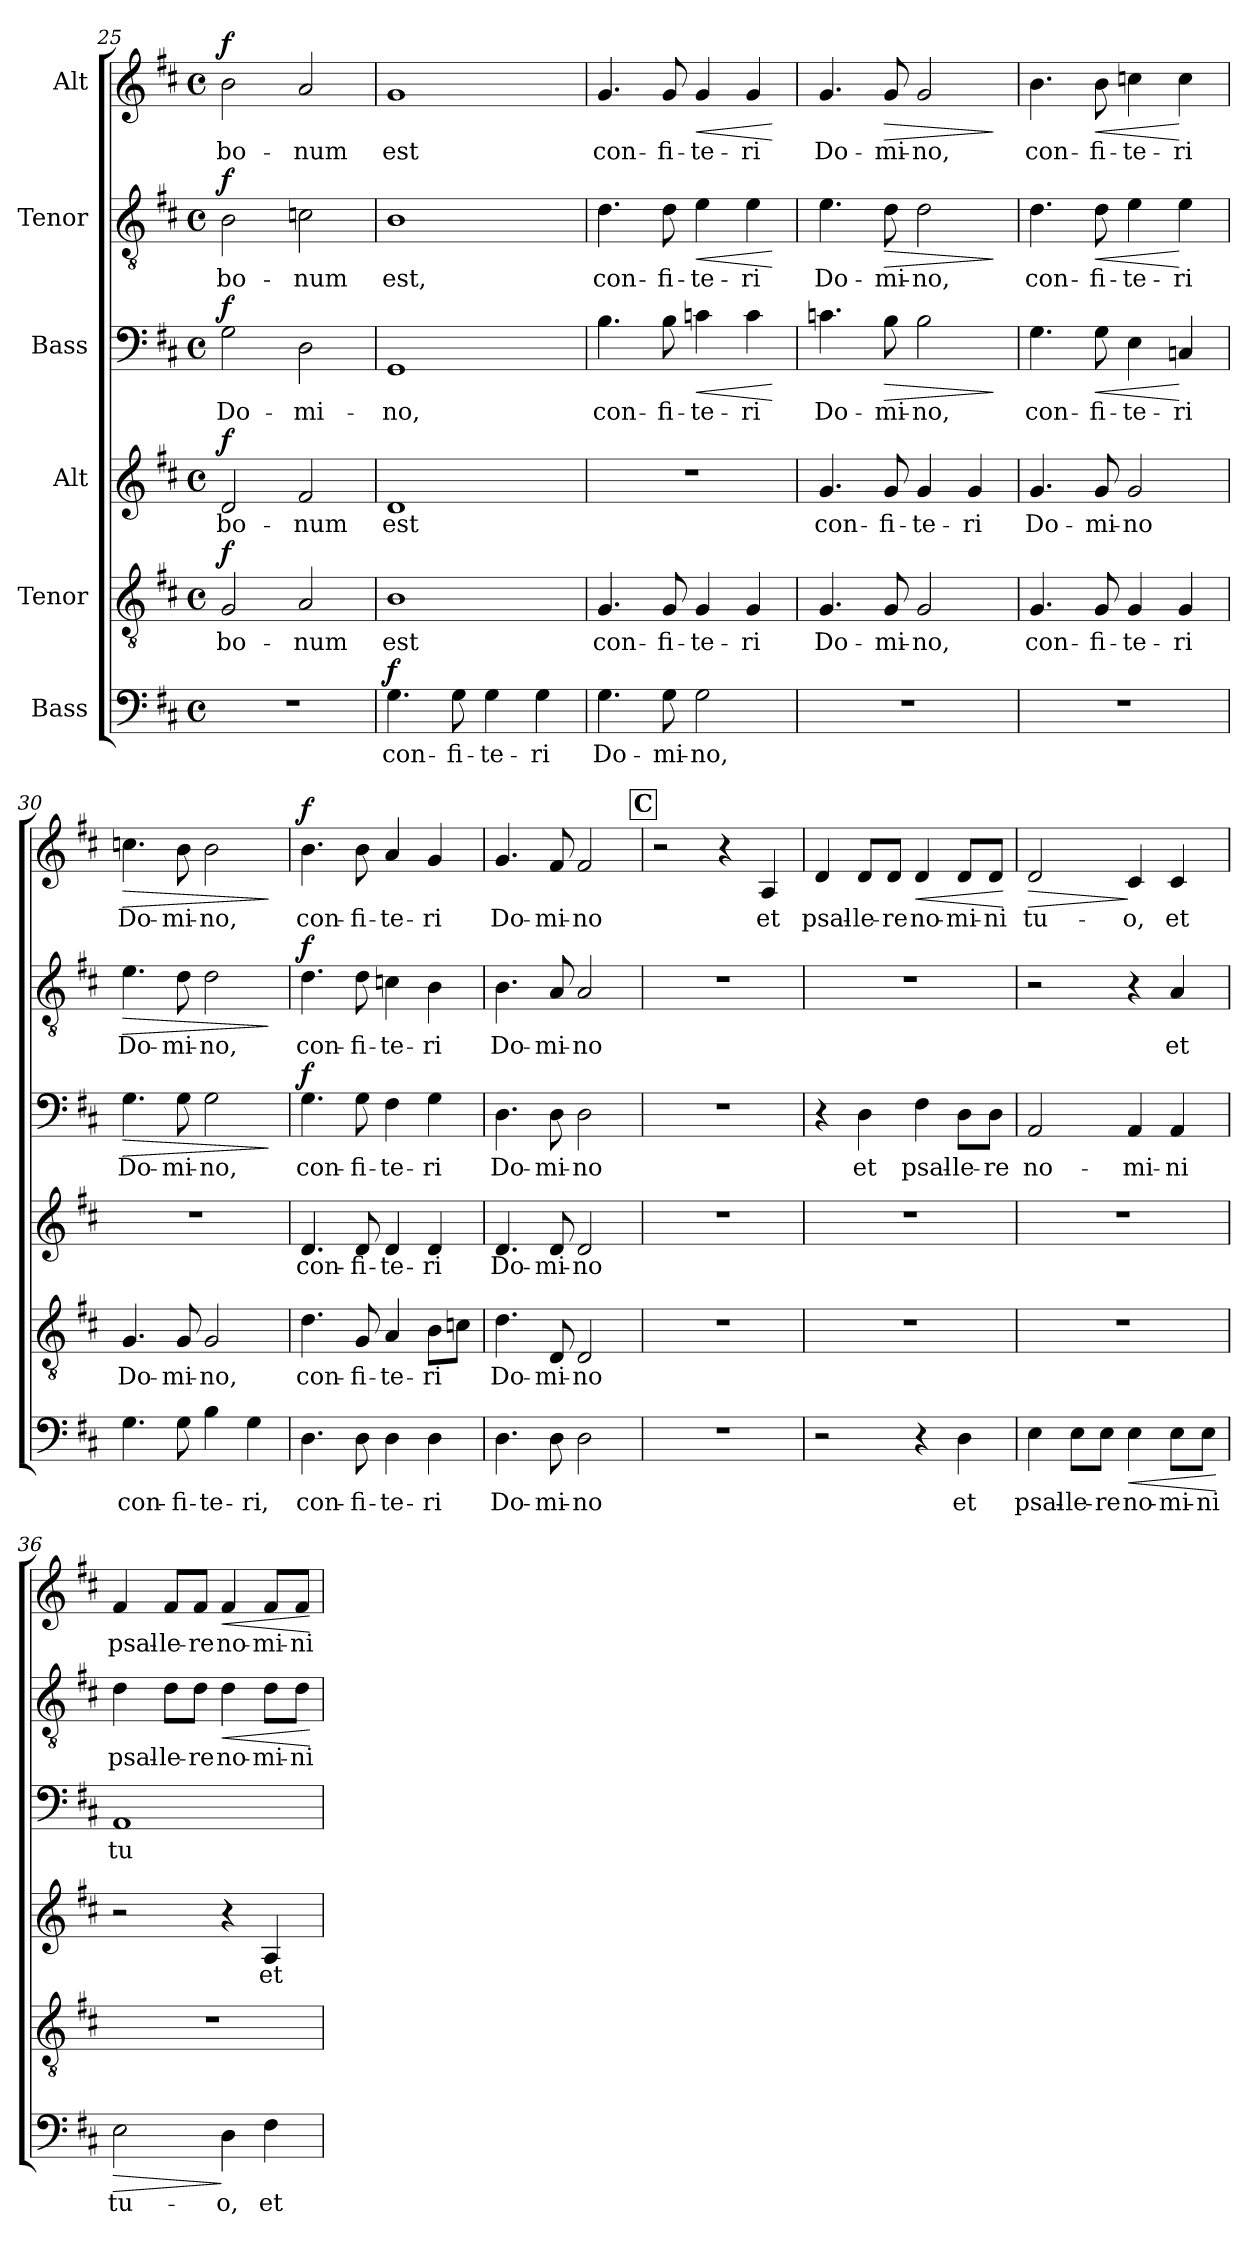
**kern	**text	**dynam	**kern	**text	**dynam	**kern	**text	**dynam	**kern	**text	**dynam	**kern	**text	**dynam	**kern	**text	**dynam
*part6	*part6	*part6	*part5	*part5	*part5	*part4	*part4	*part4	*part3	*part3	*part3	*part2	*part2	*part2	*part1	*part1	*part1
*staff6	*staff6	*staff6	*staff5	*staff5	*staff5	*staff4	*staff4	*staff4	*staff3	*staff3	*staff3	*staff2	*staff2	*staff2	*staff1	*staff1	*staff1
*I"Bass	*	*	*I"Tenor	*	*	*I"Alt	*	*	*I"Bass	*	*	*I"Tenor	*	*	*I"Alt	*	*
*clefF4	*	*	*clefGv2	*	*	*clefG2	*	*	*clefF4	*	*	*clefGv2	*	*	*clefG2	*	*
*k[f#c#]	*	*	*k[f#c#]	*	*	*k[f#c#]	*	*	*k[f#c#]	*	*	*k[f#c#]	*	*	*k[f#c#]	*	*
*M4/4	*	*	*M4/4	*	*	*M4/4	*	*	*M4/4	*	*	*M4/4	*	*	*M4/4	*	*
*met(c)	*	*	*met(c)	*	*	*met(c)	*	*	*met(c)	*	*	*met(c)	*	*	*met(c)	*	*
=25	=25	=25	=25	=25	=25	=25	=25	=25	=25	=25	=25	=25	=25	=25	=25	=25	=25
!	!	!	!	!LO:LY:b	!LO:DY:a	!	!LO:LY:b	!LO:DY:a	!	!LO:LY:b	!LO:DY:a	!	!LO:LY:b	!LO:DY:a	!	!LO:LY:b	!LO:DY:a
1r	.	.	2G/	bo-	f	2d/	bo-	f	2G\	Do-	f	2B\	bo-	f	2b\	bo-	f
!	!	!	!	!LO:LY:b	!	!	!LO:LY:b	!	!	!LO:LY:b	!	!	!LO:LY:b	!	!	!LO:LY:b	!
.	.	.	2A/	-num	.	2f#/	-num	.	2D\	-mi-	.	2cn\	-num	.	2a/	-num	.
!!LO:PB:g=z
=26	=26	=26	=26	=26	=26	=26	=26	=26	=26	=26	=26	=26	=26	=26	=26	=26	=26
!	!LO:LY:b	!LO:DY:a	!	!LO:LY:b	!	!	!LO:LY:b	!	!	!LO:LY:b	!	!	!LO:LY:b	!	!	!LO:LY:b	!
4.G\	con-	f	1B	est	.	1d	est	.	1GG	-no,	.	1B	est,	.	1g	est	.
!	!LO:LY:b	!	!	!	!	!	!	!	!	!	!	!	!	!	!	!	!
8G\	-fi-	.	.	.	.	.	.	.	.	.	.	.	.	.	.	.	.
!	!LO:LY:b	!	!	!	!	!	!	!	!	!	!	!	!	!	!	!	!
4G\	-te-	.	.	.	.	.	.	.	.	.	.	.	.	.	.	.	.
!	!LO:LY:b	!	!	!	!	!	!	!	!	!	!	!	!	!	!	!	!
4G\	-ri	.	.	.	.	.	.	.	.	.	.	.	.	.	.	.	.
=27	=27	=27	=27	=27	=27	=27	=27	=27	=27	=27	=27	=27	=27	=27	=27	=27	=27
!	!LO:LY:b	!	!	!LO:LY:b	!	!	!	!	!	!LO:LY:b	!	!	!LO:LY:b	!	!	!LO:LY:b	!
4.G\	Do-	.	4.G/	con-	.	1r	.	.	4.B\	con-	.	4.d\	con-	.	4.g/	con-	.
!	!LO:LY:b	!	!	!LO:LY:b	!	!	!	!	!	!LO:LY:b	!	!	!LO:LY:b	!	!	!LO:LY:b	!
8G\	-mi-	.	8G/	-fi-	.	.	.	.	8B\	-fi-	.	8d\	-fi-	.	8g/	-fi-	.
!	!LO:LY:b	!	!	!LO:LY:b	!	!	!	!	!	!LO:LY:b	!LO:HP:b	!	!LO:LY:b	!LO:HP:b	!	!LO:LY:b	!LO:HP:b
2G\	-no,	.	4G/	-te-	.	.	.	.	4cn\	-te-	<	4e\	-te-	<	4g/	-te-	<
!	!	!	!	!LO:LY:b	!	!	!	!	!	!LO:LY:b	!	!	!LO:LY:b	!	!	!LO:LY:b	!
.	.	.	4G/	-ri	.	.	.	.	4c\	-ri	.	4e\	-ri	.	4g/	-ri	.
.	.	.	.	.	.	.	.	.	.	.	[	.	.	[	.	.	[
=28	=28	=28	=28	=28	=28	=28	=28	=28	=28	=28	=28	=28	=28	=28	=28	=28	=28
!	!	!	!	!LO:LY:b	!	!	!LO:LY:b	!	!	!LO:LY:b	!	!	!LO:LY:b	!	!	!LO:LY:b	!
1r	.	.	4.G/	Do-	.	4.g/	con-	.	4.cn\	Do-	.	4.e\	Do-	.	4.g/	Do-	.
!	!	!	!	!LO:LY:b	!	!	!LO:LY:b	!	!	!LO:LY:b	!LO:HP:b	!	!LO:LY:b	!LO:HP:b	!	!LO:LY:b	!LO:HP:b
.	.	.	8G/	-mi-	.	8g/	-fi-	.	8B\	-mi-	>	8d\	-mi-	>	8g/	-mi-	>
!	!	!	!	!LO:LY:b	!	!	!LO:LY:b	!	!	!LO:LY:b	!	!	!LO:LY:b	!	!	!LO:LY:b	!
.	.	.	2G/	-no,	.	4g/	-te-	.	2B\	-no,	.	2d\	-no,	.	2g/	-no,	.
!	!	!	!	!	!	!	!LO:LY:b	!	!	!	!	!	!	!	!	!	!
.	.	.	.	.	.	4g/	-ri	.	.	.	.	.	.	.	.	.	.
.	.	.	.	.	.	.	.	.	.	.	]	.	.	]	.	.	]
=29	=29	=29	=29	=29	=29	=29	=29	=29	=29	=29	=29	=29	=29	=29	=29	=29	=29
!	!	!	!	!LO:LY:b	!	!	!LO:LY:b	!	!	!LO:LY:b	!	!	!LO:LY:b	!	!	!LO:LY:b	!
1r	.	.	4.G/	con-	.	4.g/	Do-	.	4.G\	con-	.	4.d\	con-	.	4.b\	con-	.
!	!	!	!	!LO:LY:b	!	!	!LO:LY:b	!	!	!LO:LY:b	!LO:HP:b	!	!LO:LY:b	!LO:HP:b	!	!LO:LY:b	!LO:HP:b
.	.	.	8G/	-fi-	.	8g/	-mi-	.	8G\	-fi-	<	8d\	-fi-	<	8b\	-fi-	<
!	!	!	!	!LO:LY:b	!	!	!LO:LY:b	!	!	!LO:LY:b	!	!	!LO:LY:b	!	!	!LO:LY:b	!
.	.	.	4G/	-te-	.	2g/	-no	.	4E\	-te-	.	4e\	-te-	.	4ccn\	-te-	.
!	!	!	!	!LO:LY:b	!	!	!	!	!	!LO:LY:b	!	!	!LO:LY:b	!	!	!LO:LY:b	!
.	.	.	4G/	-ri	.	.	.	.	4Cn/	-ri	[	4e\	-ri	[	4cc\	-ri	[
=30	=30	=30	=30	=30	=30	=30	=30	=30	=30	=30	=30	=30	=30	=30	=30	=30	=30
!	!LO:LY:b	!	!	!LO:LY:b	!	!	!	!	!	!LO:LY:b	!LO:HP:b	!	!LO:LY:b	!LO:HP:b	!	!LO:LY:b	!LO:HP:b
4.G\	con-	.	4.G/	Do-	.	1r	.	.	4.G\	Do-	>	4.e\	Do-	>	4.ccn\	Do-	>
!	!LO:LY:b	!	!	!LO:LY:b	!	!	!	!	!	!LO:LY:b	!	!	!LO:LY:b	!	!	!LO:LY:b	!
8G\	-fi-	.	8G/	-mi-	.	.	.	.	8G\	-mi-	.	8d\	-mi-	.	8b\	-mi-	.
!	!LO:LY:b	!	!	!LO:LY:b	!	!	!	!	!	!LO:LY:b	!	!	!LO:LY:b	!	!	!LO:LY:b	!
4B\	-te-	.	2G/	-no,	.	.	.	.	2G\	-no,	.	2d\	-no,	.	2b\	-no,	.
!	!LO:LY:b	!	!	!	!	!	!	!	!	!	!	!	!	!	!	!	!
4G\	-ri,	.	.	.	.	.	.	.	.	.	.	.	.	.	.	.	.
.	.	.	.	.	.	.	.	.	.	.	]	.	.	]	.	.	]
=31	=31	=31	=31	=31	=31	=31	=31	=31	=31	=31	=31	=31	=31	=31	=31	=31	=31
!	!LO:LY:b	!	!	!LO:LY:b	!	!	!LO:LY:b	!	!	!LO:LY:b	!LO:DY:a	!	!LO:LY:b	!LO:DY:a	!	!LO:LY:b	!LO:DY:a
4.D\	con-	.	4.d\	con-	.	4.d/	con-	.	4.G\	con-	f	4.d\	con-	f	4.b\	con-	f
!	!LO:LY:b	!	!	!LO:LY:b	!	!	!LO:LY:b	!	!	!LO:LY:b	!	!	!LO:LY:b	!	!	!LO:LY:b	!
8D\	-fi-	.	8G/	-fi-	.	8d/	-fi-	.	8G\	-fi-	.	8d\	-fi-	.	8b\	-fi-	.
!	!LO:LY:b	!	!	!LO:LY:b	!	!	!LO:LY:b	!	!	!LO:LY:b	!	!	!LO:LY:b	!	!	!LO:LY:b	!
4D\	-te-	.	4A/	-te-	.	4d/	-te-	.	4F#\	-te-	.	4cn\	-te-	.	4a/	-te-	.
!	!LO:LY:b	!	!	!LO:LY:b	!	!	!LO:LY:b	!	!	!LO:LY:b	!	!	!LO:LY:b	!	!	!LO:LY:b	!
4D\	-ri	.	8B\L	-ri	.	4d/	-ri	.	4G\	-ri	.	4B\	-ri	.	4g/	-ri	.
.	.	.	8cn\J	.	.	.	.	.	.	.	.	.	.	.	.	.	.
=32	=32	=32	=32	=32	=32	=32	=32	=32	=32	=32	=32	=32	=32	=32	=32	=32	=32
!	!LO:LY:b	!	!	!LO:LY:b	!	!	!LO:LY:b	!	!	!LO:LY:b	!	!	!LO:LY:b	!	!	!LO:LY:b	!
4.D\	Do-	.	4.d\	Do-	.	4.d/	Do-	.	4.D\	Do-	.	4.B\	Do-	.	4.g/	Do-	.
!	!LO:LY:b	!	!	!LO:LY:b	!	!	!LO:LY:b	!	!	!LO:LY:b	!	!	!LO:LY:b	!	!	!LO:LY:b	!
8D\	-mi-	.	8D/	-mi-	.	8d/	-mi-	.	8D\	-mi-	.	8A/	-mi-	.	8f#/	-mi-	.
!	!LO:LY:b	!	!	!LO:LY:b	!	!	!LO:LY:b	!	!	!LO:LY:b	!	!	!LO:LY:b	!	!	!LO:LY:b	!
2D\	-no	.	2D/	-no	.	2d/	-no	.	2D\	-no	.	2A/	-no	.	2f#/	-no	.
!!LO:LB:g=z
!!LO:REH:place=s1:a:B:fs=14:t=C
=33	=33	=33	=33	=33	=33	=33	=33	=33	=33	=33	=33	=33	=33	=33	=33	=33	=33
1r	.	.	1r	.	.	1r	.	.	1r	.	.	1r	.	.	2r	.	.
.	.	.	.	.	.	.	.	.	.	.	.	.	.	.	4r	.	.
!	!	!	!	!	!	!	!	!	!	!	!	!	!	!	!	!LO:LY:b	!
.	.	.	.	.	.	.	.	.	.	.	.	.	.	.	4A/	et	.
=34	=34	=34	=34	=34	=34	=34	=34	=34	=34	=34	=34	=34	=34	=34	=34	=34	=34
!	!	!	!	!	!	!	!	!	!	!	!	!	!	!	!	!LO:LY:b	!
2r	.	.	1r	.	.	1r	.	.	4r	.	.	1r	.	.	4d/	psal-	.
!	!	!	!	!	!	!	!	!	!	!LO:LY:b	!	!	!	!	!	!LO:LY:b	!
.	.	.	.	.	.	.	.	.	4D\	et	.	.	.	.	8d/L	-le-	.
!	!	!	!	!	!	!	!	!	!	!	!	!	!	!	!	!LO:LY:b	!
.	.	.	.	.	.	.	.	.	.	.	.	.	.	.	8d/J	-re	.
!	!	!	!	!	!	!	!	!	!	!LO:LY:b	!	!	!	!	!	!LO:LY:b	!LO:HP:b
4r	.	.	.	.	.	.	.	.	4F#\	psal-	.	.	.	.	4d/	no-	<
!	!LO:LY:b	!	!	!	!	!	!	!	!	!LO:LY:b	!	!	!	!	!	!LO:LY:b	!
4D\	et	.	.	.	.	.	.	.	8D\L	-le-	.	.	.	.	8d/L	-mi-	.
!	!	!	!	!	!	!	!	!	!	!LO:LY:b	!	!	!	!	!	!LO:LY:b	!
.	.	.	.	.	.	.	.	.	8D\J	-re	.	.	.	.	8d/J	-ni	.
.	.	.	.	.	.	.	.	.	.	.	.	.	.	.	.	.	[
=35	=35	=35	=35	=35	=35	=35	=35	=35	=35	=35	=35	=35	=35	=35	=35	=35	=35
!	!LO:LY:b	!	!	!	!	!	!	!	!	!LO:LY:b	!	!	!	!	!	!LO:LY:b	!LO:HP:b
4E\	psal-	.	1r	.	.	1r	.	.	2AA/	no-	.	2r	.	.	2d/	tu-	>
!	!LO:LY:b	!	!	!	!	!	!	!	!	!	!	!	!	!	!	!	!
8E\L	-le-	.	.	.	.	.	.	.	.	.	.	.	.	.	.	.	.
!	!LO:LY:b	!	!	!	!	!	!	!	!	!	!	!	!	!	!	!	!
8E\J	-re	.	.	.	.	.	.	.	.	.	.	.	.	.	.	.	.
!	!LO:LY:b	!LO:HP:b	!	!	!	!	!	!	!	!LO:LY:b	!	!	!	!	!	!LO:LY:b	!
4E\	no-	<	.	.	.	.	.	.	4AA/	-mi-	.	4r	.	.	4c#/	-o,	]
!	!LO:LY:b	!	!	!	!	!	!	!	!	!LO:LY:b	!	!	!LO:LY:b	!	!	!LO:LY:b	!
8E\L	-mi-	.	.	.	.	.	.	.	4AA/	-ni	.	4A/	et	.	4c#/	et	.
!	!LO:LY:b	!	!	!	!	!	!	!	!	!	!	!	!	!	!	!	!
8E\J	-ni	.	.	.	.	.	.	.	.	.	.	.	.	.	.	.	.
.	.	[	.	.	.	.	.	.	.	.	.	.	.	.	.	.	.
=36	=36	=36	=36	=36	=36	=36	=36	=36	=36	=36	=36	=36	=36	=36	=36	=36	=36
!	!LO:LY:b	!LO:HP:b	!	!	!	!	!	!	!	!LO:LY:b	!	!	!LO:LY:b	!	!	!LO:LY:b	!
2E\	tu-	>	1r	.	.	2r	.	.	1AA	tu-	.	4d\	psal-	.	4f#/	psal-	.
!	!	!	!	!	!	!	!	!	!	!	!	!	!LO:LY:b	!	!	!LO:LY:b	!
.	.	.	.	.	.	.	.	.	.	.	.	8d\L	-le-	.	8f#/L	-le-	.
!	!	!	!	!	!	!	!	!	!	!	!	!	!LO:LY:b	!	!	!LO:LY:b	!
.	.	.	.	.	.	.	.	.	.	.	.	8d\J	-re	.	8f#/J	-re	.
!	!LO:LY:b	!	!	!	!	!	!	!	!	!	!	!	!LO:LY:b	!LO:HP:b	!	!LO:LY:b	!LO:HP:b
4D\	-o,	]	.	.	.	4r	.	.	.	.	.	4d\	no-	<	4f#/	no-	<
!	!LO:LY:b	!	!	!	!	!	!LO:LY:b	!	!	!	!	!	!LO:LY:b	!	!	!LO:LY:b	!
4F#\	et	.	.	.	.	4A/	et	.	.	.	.	8d\L	-mi-	.	8f#/L	-mi-	.
!	!	!	!	!	!	!	!	!	!	!	!	!	!LO:LY:b	!	!	!LO:LY:b	!
.	.	.	.	.	.	.	.	.	.	.	.	8d\J	-ni	.	8f#/J	-ni	.
.	.	.	.	.	.	.	.	.	.	.	.	.	.	[	.	.	[
=	=	=	=	=	=	=	=	=	=	=	=	=	=	=	=	=	=
*-	*-	*-	*-	*-	*-	*-	*-	*-	*-	*-	*-	*-	*-	*-	*-	*-	*-
